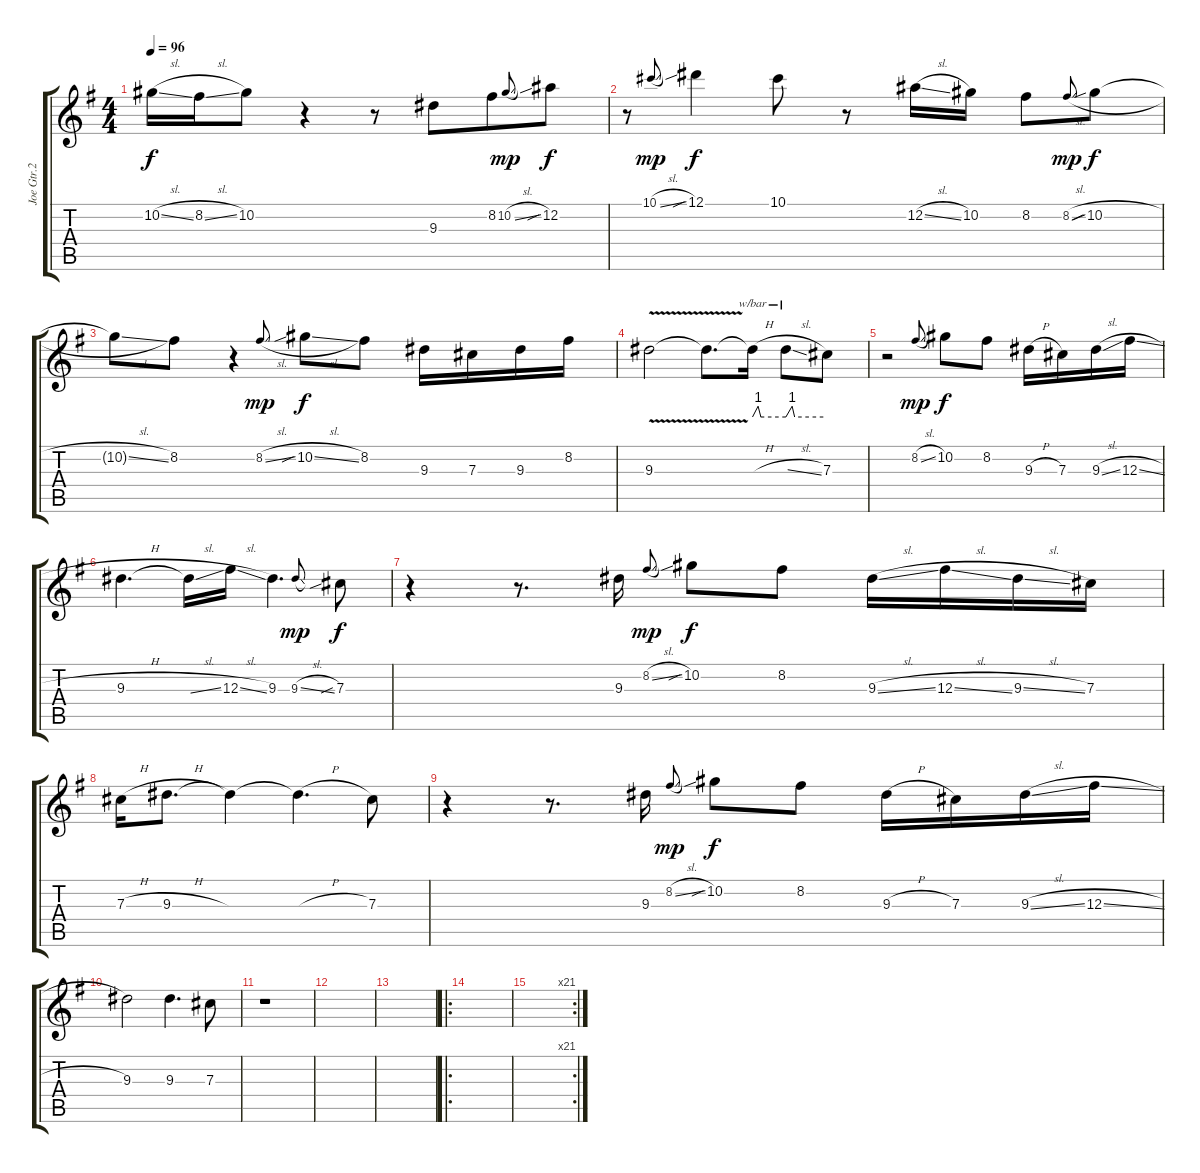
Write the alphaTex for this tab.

\track ("Joe Gtr.2" "Joe Gtr.2") {instrument distortionguitar}
\staff {score tabs}
\tuning (Eb4 Bb3 Gb3 Db3 Ab2 Eb2) {hide}
\ts (4 4)
\tempo 96
\clef g2
\ks eminor
10.2{sl t}.16{dy f} 8.2{sl}.16 10.2.8 r.4 r.8 9.3.8{beam merge} 8.2.8 10.2{sl}.8{gr onbeat dy mp} 12.2{sib}.8{dy f} |
r.8 10.1{sl}.8{gr onbeat dy mp} 12.1{sib}.4{dy f} 10.1.8 r.8 12.2{sl}.16 10.2.16 8.2.8 8.2{sl}.8{gr onbeat dy mp} 10.2{sib h}.8{dy f} |
10.2{sl t}.8 8.2.8 r.4 8.2{sl}.8{gr onbeat dy mp} 10.2{sib sl}.8{dy f} 8.2.8 9.3.16 7.3.16 9.3.16 8.2.16 |
9.3{v}.2 9.3{t}.8{d} 9.3{h t}.16{tbe (custom default 0 0 10 4 15 0 60 0)} 9.3{sl t}.8{tbe (custom default 0 0 10 4 14 0 60 0)} 7.3.8 |
r.2 8.2{sl}.8{gr onbeat dy mp} 10.2.8{dy f} 8.2.8 9.3{h}.16 7.3.16 9.3{sl}.16 12.3{sl}.16 |
9.3{h}.4{d} 9.3{sl t}.16 12.3{sl}.16 9.3.4{d} 9.3{sl}.8{gr onbeat dy mp} 7.3{sib}.8{dy f} |
r.4 r.8{d} 9.3.16 8.2{sl}.8{gr onbeat dy mp} 10.2{sib}.8{dy f} 8.2.8 9.3{sl}.16 12.3{sl}.16 9.3{sl}.16 7.3.16 |
7.3{h}.16 9.3{h}.8{d} 9.3{t}.4 9.3{h t}.4{d} 7.3.8 |
r.4 r.8{d} 9.3.16 8.2{sl}.8{gr onbeat dy mp} 10.2{sib}.8{dy f} 8.2.8 9.3{h}.16 7.3.16 9.3{sl}.16 12.3{sl}.16 |
9.3.2 9.3.4{d} 7.3.8 |
r.1 |
|
|
\ro
|
\rc 21
